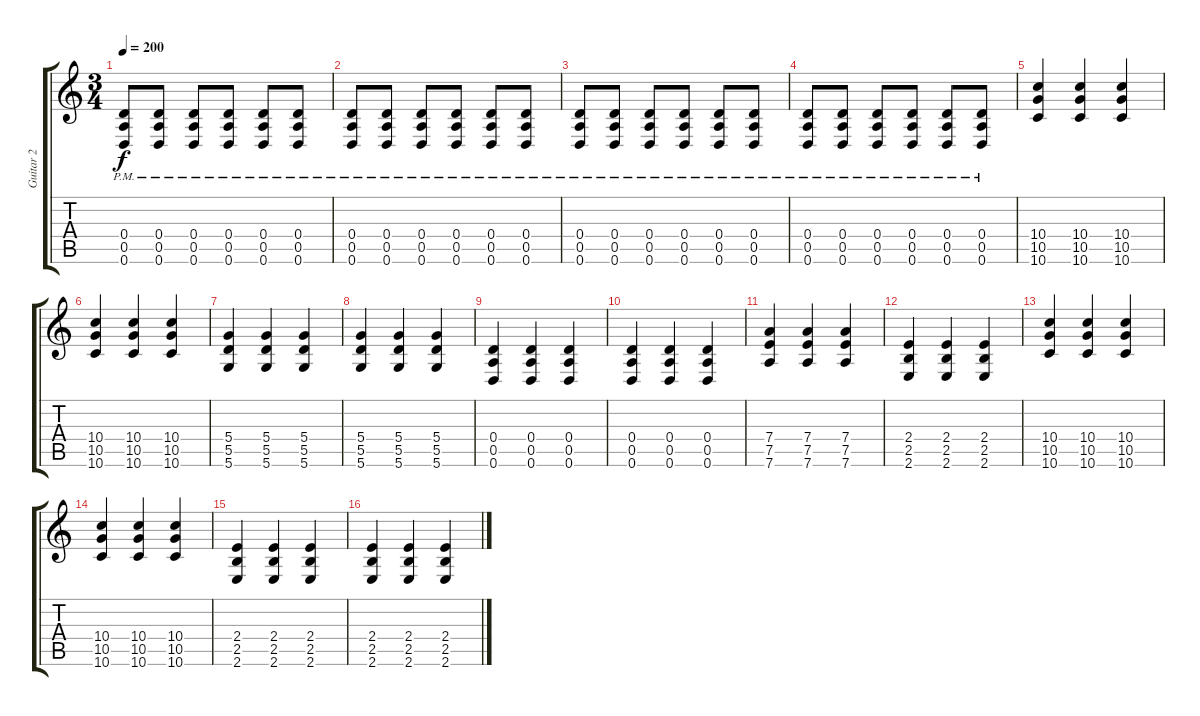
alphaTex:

\track ("Guitar 2" "Guitar 2") {instrument distortionguitar}
\staff {score tabs}
\tuning (E4 B3 G3 D3 A2 D2) {hide}
\ts (3 4)
\tempo 200
\clef g2
\ks c
(0.4{pm} 0.5{pm} 0.6{pm}).8{dy f} (0.4{pm} 0.5{pm} 0.6{pm}).8 (0.4{pm} 0.5{pm} 0.6{pm}).8 (0.4{pm} 0.5{pm} 0.6{pm}).8 (0.4{pm} 0.5{pm} 0.6{pm}).8 (0.4{pm} 0.5{pm} 0.6{pm}).8 |
(0.4{pm} 0.5{pm} 0.6{pm}).8 (0.4{pm} 0.5{pm} 0.6{pm}).8 (0.4{pm} 0.5{pm} 0.6{pm}).8 (0.4{pm} 0.5{pm} 0.6{pm}).8 (0.4{pm} 0.5{pm} 0.6{pm}).8 (0.4{pm} 0.5{pm} 0.6{pm}).8 |
(0.4{pm} 0.5{pm} 0.6{pm}).8 (0.4{pm} 0.5{pm} 0.6{pm}).8 (0.4{pm} 0.5{pm} 0.6{pm}).8 (0.4{pm} 0.5{pm} 0.6{pm}).8 (0.4{pm} 0.5{pm} 0.6{pm}).8 (0.4{pm} 0.5{pm} 0.6{pm}).8 |
(0.4{pm} 0.5{pm} 0.6{pm}).8 (0.4{pm} 0.5{pm} 0.6{pm}).8 (0.4{pm} 0.5{pm} 0.6{pm}).8 (0.4{pm} 0.5{pm} 0.6{pm}).8 (0.4{pm} 0.5{pm} 0.6{pm}).8 (0.4{pm} 0.5{pm} 0.6{pm}).8 |
(10.4 10.5 10.6).4 (10.4 10.5 10.6).4 (10.4 10.5 10.6).4 |
(10.4 10.5 10.6).4 (10.4 10.5 10.6).4 (10.4 10.5 10.6).4 |
(5.4 5.5 5.6).4 (5.4 5.5 5.6).4 (5.4 5.5 5.6).4 |
(5.4 5.5 5.6).4 (5.4 5.5 5.6).4 (5.4 5.5 5.6).4 |
(0.4 0.5 0.6).4 (0.4 0.5 0.6).4 (0.4 0.5 0.6).4 |
(0.4 0.5 0.6).4 (0.4 0.5 0.6).4 (0.4 0.5 0.6).4 |
(7.4 7.5 7.6).4 (7.4 7.5 7.6).4 (7.4 7.5 7.6).4 |
(2.4 2.5 2.6).4 (2.4 2.5 2.6).4 (2.4 2.5 2.6).4 |
(10.4 10.5 10.6).4 (10.4 10.5 10.6).4 (10.4 10.5 10.6).4 |
(10.4 10.5 10.6).4 (10.4 10.5 10.6).4 (10.4 10.5 10.6).4 |
(2.4 2.5 2.6).4 (2.4 2.5 2.6).4 (2.4 2.5 2.6).4 |
(2.4 2.5 2.6).4 (2.4 2.5 2.6).4 (2.4 2.5 2.6).4
